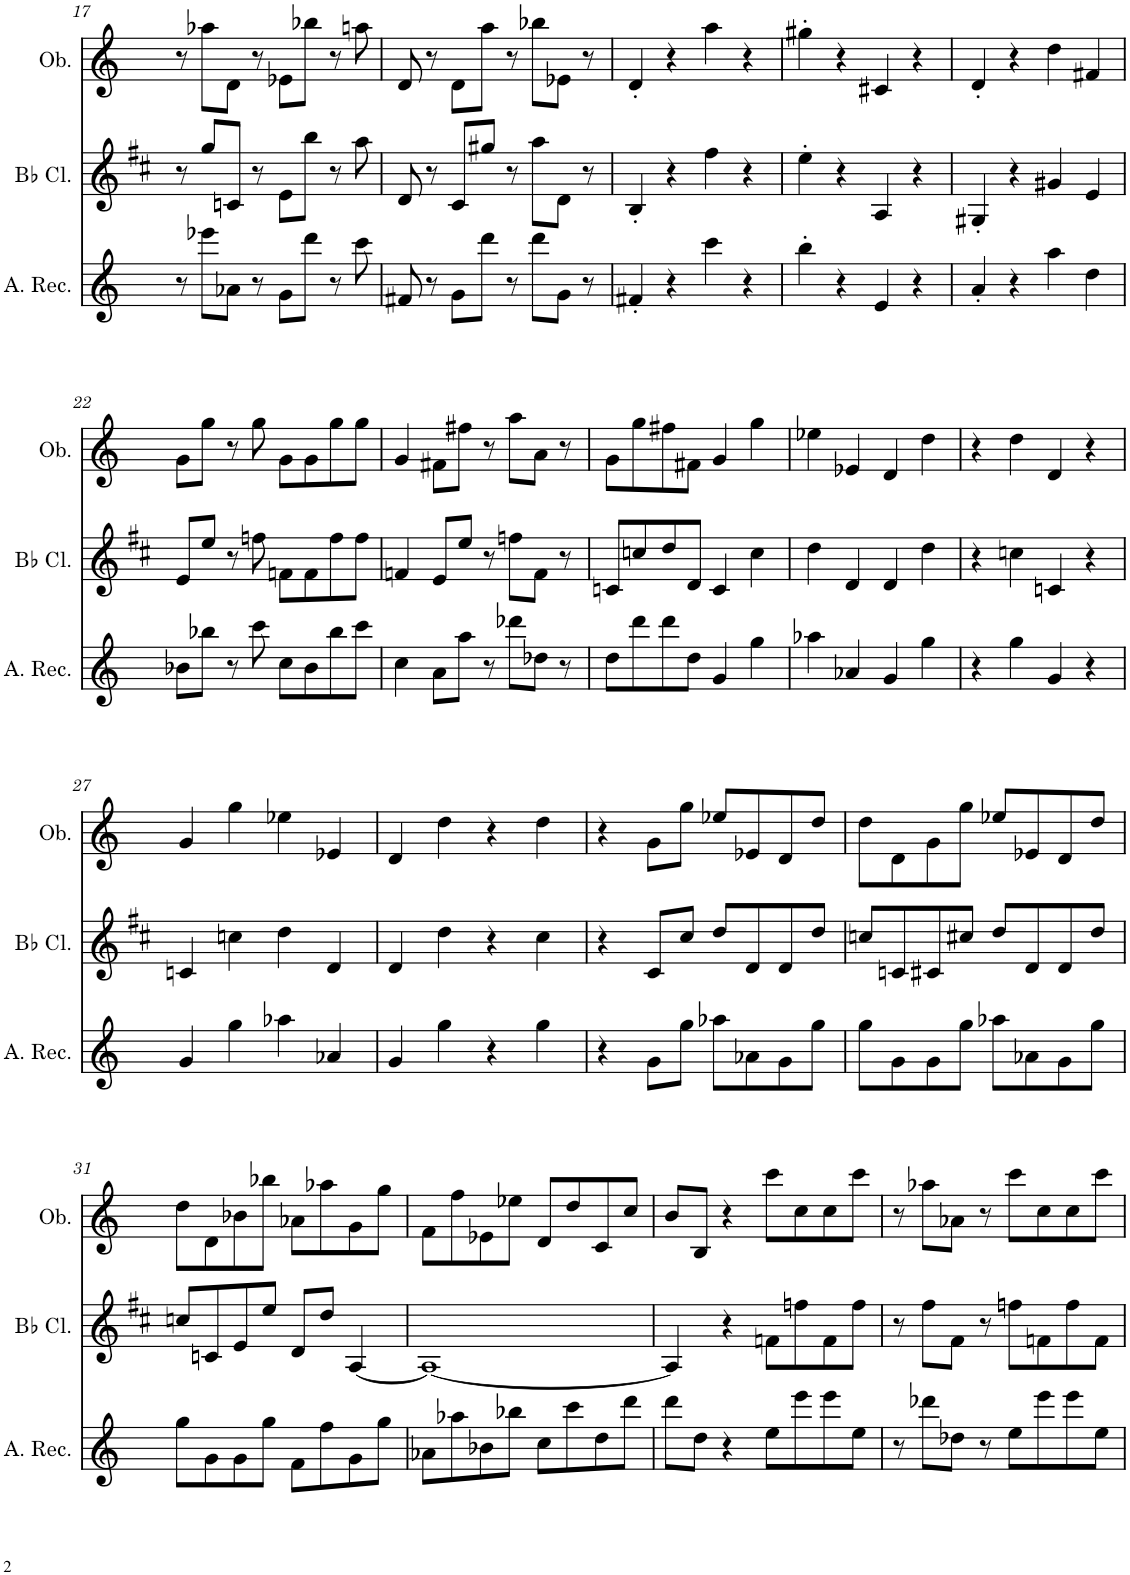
**kern	**kern	**kern
*part3	*part2	*part1
*staff3	*staff2	*staff1
*I"Alto Recorder	*I"Bb Clarinet	*I"Oboe
*I'A. Rec.	*I'Bb Cl.	*I'Ob.
!!LO:PB:g=z
*clefG2	*clefG2	*clefG2
*	*Trd1c2	*
*k[]	*k[f#c#]	*k[]
*M4/4	*M4/4	*M4/4
=17	=17	=17
8r	8r	8r
8eee-X\L	8gg/L	8aa-X\L
8a-X\J	8cn/J	8d\J
8r	8r	8r
8g\L	8e\L	8e-X\L
8ddd\J	8bb\J	8bb-X\J
8r	8r	8r
8ccc\	8aa\	8aan\
=18	=18	=18
8f#X/	8d/	8d/
8r	8r	8r
8g\L	8c#/L	8d\L
8ddd\J	8gg#X/J	8aa\J
8r	8r	8r
8ddd\L	8aa\L	8bb-X\L
8g\J	8d\J	8e-X\J
8r	8r	8r
=19	=19	=19
4f#X'/	4B'/	4d'/
4r	4r	4r
4ccc\	4ff#\	4aa\
4r	4r	4r
=20	=20	=20
4bb'\	4ee'\	4gg#X'\
4r	4r	4r
4e/	4A/	4c#X/
4r	4r	4r
=21	=21	=21
4a'/	4G#X'/	4d'/
4r	4r	4r
4aa\	4g#X/	4dd\
4dd\	4e/	4f#X/
!!LO:LB:g=z
=22	=22	=22
8b-X\L	8e/L	8g\L
8bb-X\J	8ee/J	8gg\J
8r	8r	8r
8ccc\	8ffn\	8gg\
8cc\L	8fn\L	8g\L
8b-\	8f\	8g\
8bb-\	8ff\	8gg\
8ccc\J	8ff\J	8gg\J
=23	=23	=23
4cc\	4fn/	4g/
8a\L	8e/L	8f#X\L
8aa\J	8ee/J	8ff#X\J
8r	8r	8r
8ddd-X\L	8ffn\L	8aa\L
8dd-X\J	8f\J	8a\J
8r	8r	8r
=24	=24	=24
8dd\L	8cn/L	8g\L
8ddd\	8ccn/	8gg\
8ddd\	8dd/	8ff#X\
8dd\J	8d/J	8f#X\J
4g/	4c/	4g/
4gg\	4cc\	4gg\
=25	=25	=25
4aa-X\	4dd\	4ee-X\
4a-X/	4d/	4e-X/
4g/	4d/	4d/
4gg\	4dd\	4dd\
=26	=26	=26
4r	4r	4r
4gg\	4ccn\	4dd\
4g/	4cn/	4d/
4r	4r	4r
!!LO:LB:g=z
=27	=27	=27
4g/	4cn/	4g/
4gg\	4ccn\	4gg\
4aa-X\	4dd\	4ee-X\
4a-X/	4d/	4e-X/
=28	=28	=28
4g/	4d/	4d/
4gg\	4dd\	4dd\
4r	4r	4r
4gg\	4cc#\	4dd\
=29	=29	=29
4r	4r	4r
8g\L	8c#/L	8g\L
8gg\J	8cc#/J	8gg\J
8aa-X\L	8dd/L	8ee-X/L
8a-X\	8d/	8e-X/
8g\	8d/	8d/
8gg\J	8dd/J	8dd/J
=30	=30	=30
8gg\L	8ccn/L	8dd\L
8g\	8cn/	8d\
8g\	8c#X/	8g\
8gg\J	8cc#X/J	8gg\J
8aa-X\L	8dd/L	8ee-X/L
8a-X\	8d/	8e-X/
8g\	8d/	8d/
8gg\J	8dd/J	8dd/J
!!LO:LB:g=z
=31	=31	=31
8gg\L	8ccn/L	8dd\L
8g\	8cn/	8d\
8g\	8e/	8b-X\
8gg\J	8ee/J	8bb-X\J
8f\L	8d/L	8a-X\L
8ff\	8dd/J	8aa-X\
8g\	[4A/	8g\
8gg\J	.	8gg\J
=32	=32	=32
8a-X\L	1A_	8f\L
8aa-X\	.	8ff\
8b-X\	.	8e-X\
8bb-X\J	.	8ee-X\J
8cc\L	.	8d/L
8ccc\	.	8dd/
8dd\	.	8c/
8ddd\J	.	8cc/J
=33	=33	=33
8ddd\L	4A/]	8b/L
8dd\J	.	8B/J
4r	4r	4r
8ee\L	8fn\L	8ccc\L
8eee\	8ffn\	8cc\
8eee\	8f\	8cc\
8ee\J	8ff\J	8ccc\J
=34	=34	=34
8r	8r	8r
8ddd-X\L	8ff#\L	8aa-X\L
8dd-X\J	8f#\J	8a-X\J
8r	8r	8r
8ee\L	8ffn\L	8ccc\L
8eee\	8fn\	8cc\
8eee\	8ff\	8cc\
8ee\J	8f\J	8ccc\J
=	=	=
*-	*-	*-
